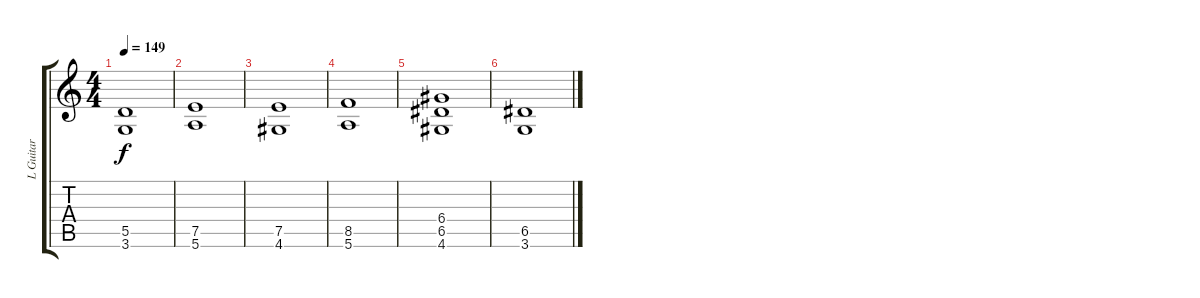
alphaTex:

\track ("L Guitar" "L Guitar") {instrument distortionguitar}
\staff {score tabs}
\tuning (E4 B3 G3 D3 A2 E2) {hide}
\ts (4 4)
\tempo 149
\clef g2
\ks c
(5.5 3.6).1{dy f} |
(7.5 5.6).1 |
(7.5 4.6).1 |
(8.5 5.6).1 |
(6.4 6.5 4.6).1 |
(6.5 3.6).1
